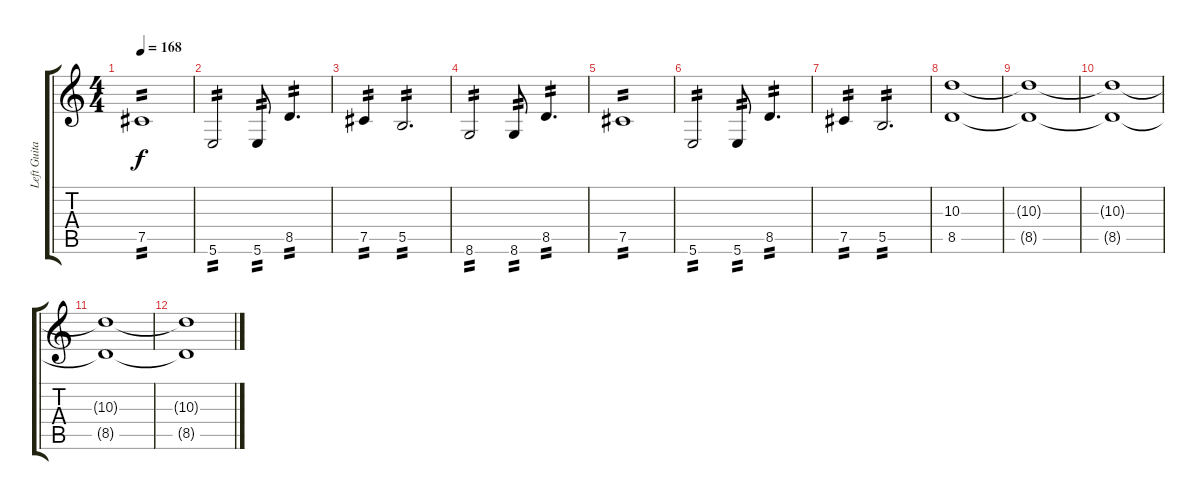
\track ("Left Guitar" "Left Guita") {instrument distortionguitar}
\staff {score tabs}
\tuning (Db4 Ab3 E3 B2 Gb2 B1) {hide}
\ts (4 4)
\tempo 168
\clef g2
\ks c
7.5.1{tp 2 dy f} |
5.6.2{tp 2} 5.6.8{tp 2} 8.5.4{d tp 2} |
7.5.4{tp 2} 5.5.2{d tp 2} |
8.6.2{tp 2} 8.6.8{tp 2} 8.5.4{d tp 2} |
7.5.1{tp 2} |
5.6.2{tp 2} 5.6.8{tp 2} 8.5.4{d tp 2} |
7.5.4{tp 2} 5.5.2{d tp 2} |
(10.3 8.5).1 |
(10.3{t} 8.5{t}).1 |
(10.3{t} 8.5{t}).1 |
(10.3{t} 8.5{t}).1 |
(10.3{t} 8.5{t}).1
